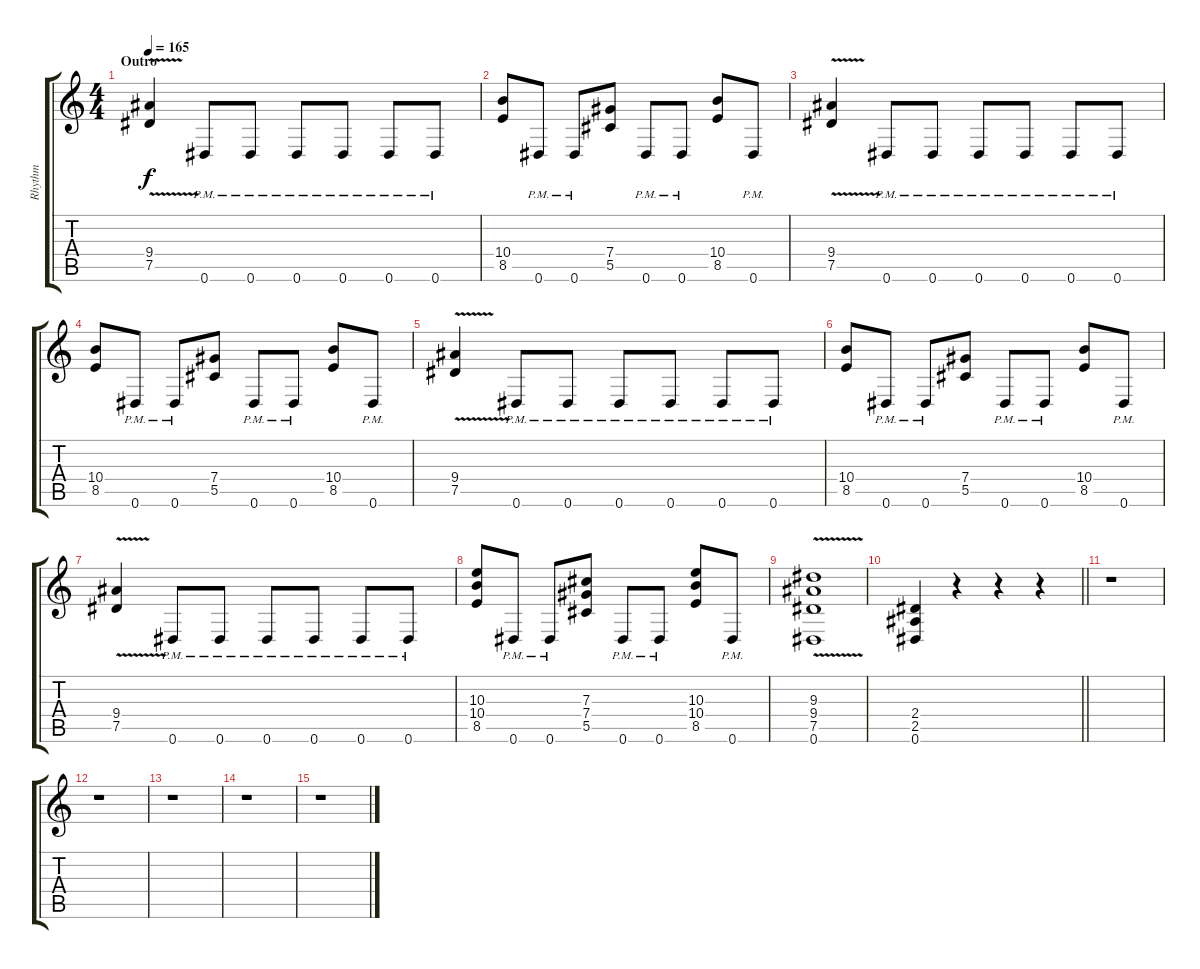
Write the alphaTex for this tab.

\track ("Rhythm" "Rhythm") {instrument distortionguitar}
\staff {score tabs}
\tuning (Eb4 Bb3 Gb3 Db3 Ab2 Eb2) {hide}
\ts (4 4)
\section ("" "Outro")
\tempo 165
\clef g2
\ks c
(9.4{v} 7.5).4{dy f} 0.6{pm}.8 0.6{pm}.8 0.6{pm}.8 0.6{pm}.8 0.6{pm}.8 0.6{pm}.8 |
(10.4 8.5).8 0.6{pm}.8 0.6{pm}.8 (7.4 5.5).8 0.6{pm}.8 0.6{pm}.8 (10.4 8.5).8 0.6{pm}.8 |
(9.4{v} 7.5).4 0.6{pm}.8 0.6{pm}.8 0.6{pm}.8 0.6{pm}.8 0.6{pm}.8 0.6{pm}.8 |
(10.4 8.5).8 0.6{pm}.8 0.6{pm}.8 (7.4 5.5).8 0.6{pm}.8 0.6{pm}.8 (10.4 8.5).8 0.6{pm}.8 |
(9.4{v} 7.5).4 0.6{pm}.8 0.6{pm}.8 0.6{pm}.8 0.6{pm}.8 0.6{pm}.8 0.6{pm}.8 |
(10.4 8.5).8 0.6{pm}.8 0.6{pm}.8 (7.4 5.5).8 0.6{pm}.8 0.6{pm}.8 (10.4 8.5).8 0.6{pm}.8 |
(9.4{v} 7.5).4 0.6{pm}.8 0.6{pm}.8 0.6{pm}.8 0.6{pm}.8 0.6{pm}.8 0.6{pm}.8 |
(10.3 10.4 8.5).8 0.6{pm}.8 0.6{pm}.8 (7.3 7.4 5.5).8 0.6{pm}.8 0.6{pm}.8 (10.3 10.4 8.5).8 0.6{pm}.8 |
(9.3 9.4{v} 7.5 0.6).1 |
\barLineRight lightlight
(2.4 2.5 0.6).4 r.4 r.4 r.4 |
r.1 |
r.1 |
r.1 |
r.1 |
r.1
